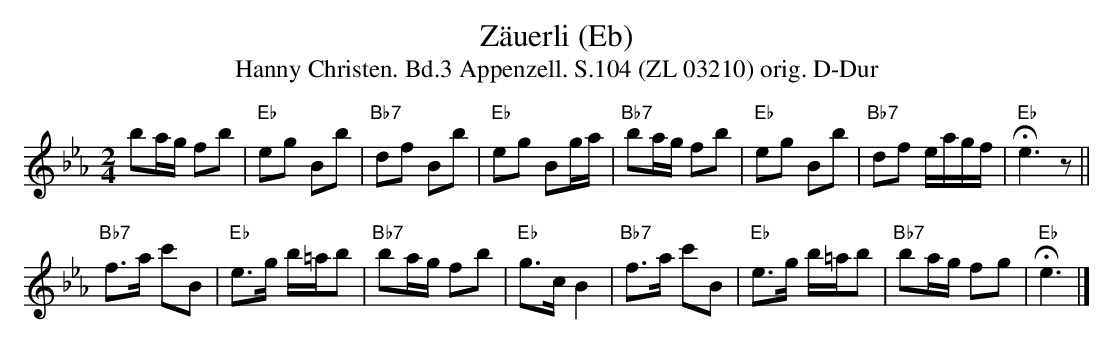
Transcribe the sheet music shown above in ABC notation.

X:1
T:Zäuerli (Eb)
T:Hanny Christen. Bd.3 Appenzell. S.104 (ZL 03210) orig. D-Dur
M:2/4
L:1/8
K:Ebmaj
ba/2g/2 fb | "Eb"eg Bb | "Bb7"df Bb | "Eb"eg Bg/2a/2 | \
"Bb7"ba/2g/2 fb | "Eb"eg Bb | "Bb7"df e/2a/2g/2f/2 | !fermata!"Eb"e3 z ||
"Bb7"f>a c'B | "Eb"e>g b/2=a/2b | "Bb7"ba/2g/2 fb | "Eb"g>c B2 | "Bb7"f>a c'B | "Eb"e>g b/2=a/2b | "Bb7"ba/2g/2 fg |"Eb"!fermata!e3 |]
